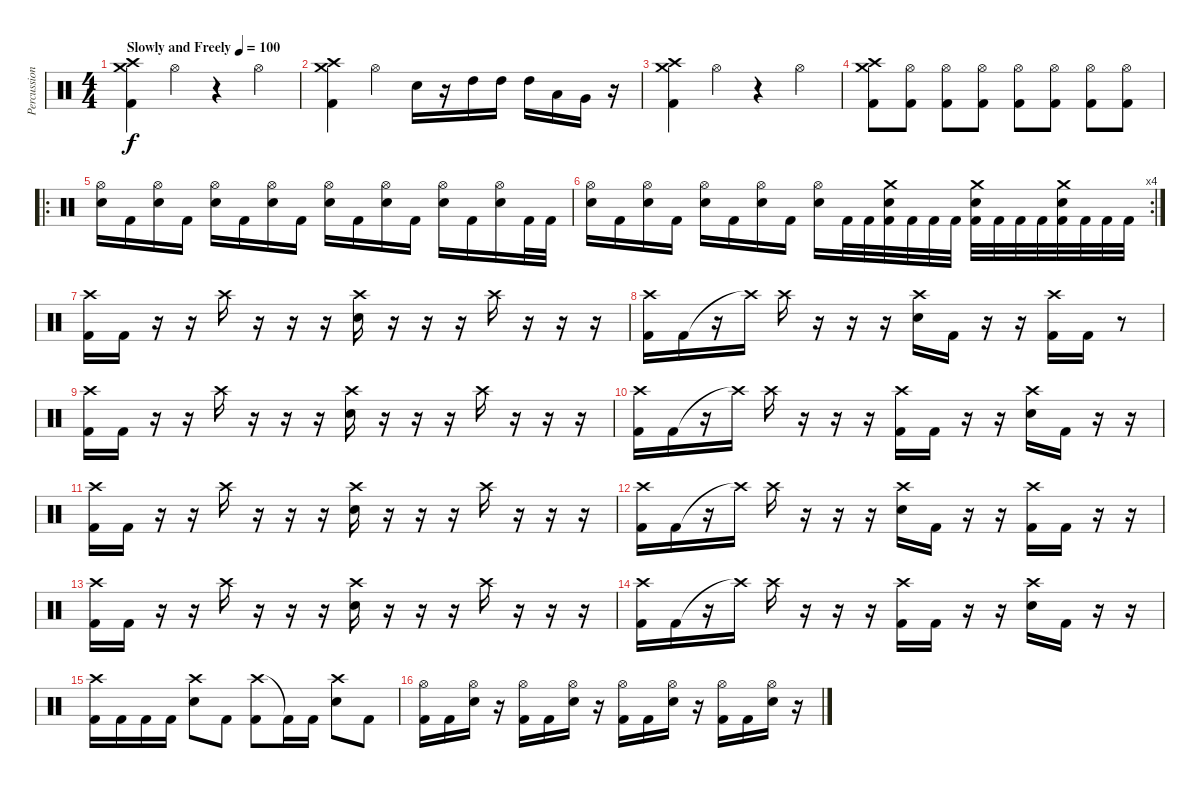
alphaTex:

\track ("Percussion" "Percussion") {instrument percussion}
\staff {score}
\articulation defaults
\ts (4 4)
\tempo (100 "Slowly and Freely")
\clef neutral
\ks c
("Crash medium (hit)" "Crash high (hit)" "Kick (hit) 2").4{dy f} "Hi-Hat (open)".4 r.4 "Hi-Hat (open)".4 |
("Crash medium (hit)" "Crash high (hit)" "Kick (hit) 2").4 "Hi-Hat (open)".4 "Snare (hit) 2".16 r.16 "High Tom (hit)".16 "High Tom (hit)".16 "High Tom (hit)".16 "Low Tom (hit)".16 "Very Low Tom (hit)".16 r.16 |
("Crash medium (hit)" "Crash high (hit)" "Kick (hit) 2").4 "Hi-Hat (open)".4 r.4 "Hi-Hat (open)".4 |
("Crash medium (hit)" "Crash high (hit)" "Kick (hit) 2").8 ("Hi-Hat (open)" "Kick (hit) 2").8 ("Hi-Hat (open)" "Kick (hit) 2").8 ("Hi-Hat (open)" "Kick (hit) 2").8 ("Hi-Hat (open)" "Kick (hit) 2").8 ("Hi-Hat (open)" "Kick (hit) 2").8 ("Hi-Hat (open)" "Kick (hit) 2").8 ("Hi-Hat (open)" "Kick (hit) 2").8 |
\ro
("Hi-Hat (open)" "Snare (hit) 2").16 "Kick (hit) 2".16 ("Hi-Hat (open)" "Snare (hit) 2").16 "Kick (hit) 2".16 ("Hi-Hat (open)" "Snare (hit) 2").16 "Kick (hit) 2".16 ("Hi-Hat (open)" "Snare (hit) 2").16 "Kick (hit) 2".16 ("Hi-Hat (open)" "Snare (hit) 2").16 "Kick (hit) 2".16 ("Hi-Hat (open)" "Snare (hit) 2").16 "Kick (hit) 2".16 ("Hi-Hat (open)" "Snare (hit) 2").16 "Kick (hit) 2".16 ("Hi-Hat (open)" "Snare (hit) 2").16 "Kick (hit) 2".32 "Kick (hit) 2".32 |
\rc 4
("Hi-Hat (open)" "Snare (hit) 2").16 "Kick (hit) 2".16 ("Hi-Hat (open)" "Snare (hit) 2").16 "Kick (hit) 2".16 ("Hi-Hat (open)" "Snare (hit) 2").16 "Kick (hit) 2".16 ("Hi-Hat (open)" "Snare (hit) 2").16 "Kick (hit) 2".16 ("Hi-Hat (open)" "Snare (hit) 2").16 "Kick (hit) 2".32 "Kick (hit) 2".32 ("Crash medium (hit)" "Snare (hit) 2" "Kick (hit) 2").32 "Kick (hit) 2".32 "Kick (hit) 2".32 "Kick (hit) 2".32 ("Crash medium (hit)" "Snare (hit) 2" "Kick (hit) 2").32 "Kick (hit) 2".32 "Kick (hit) 2".32 "Kick (hit) 2".32 ("Crash medium (hit)" "Snare (hit) 2" "Kick (hit) 2").32 "Kick (hit) 2".32 "Kick (hit) 2".32 "Kick (hit) 2".32 |
("Crash high (hit)" "Kick (hit) 2").16 "Kick (hit) 2".16 r.16 r.16 "Crash high (hit)".16 r.16 r.16 r.16 ("Crash high (hit)" "Snare (hit) 2").16 r.16 r.16 r.16 "Crash high (hit)".16 r.16 r.16 r.16 |
("Crash high (hit)" "Kick (hit) 2").16 "Kick (hit) 2".16 r.16 "Crash high (hit)"{t}.16 "Crash high (hit)".16 r.16 r.16 r.16 ("Crash high (hit)" "Snare (hit) 2").16 "Kick (hit) 2".16 r.16 r.16 ("Crash high (hit)" "Kick (hit) 2").16 "Kick (hit) 2".16 r.8 |
("Crash high (hit)" "Kick (hit) 2").16 "Kick (hit) 2".16 r.16 r.16 "Crash high (hit)".16 r.16 r.16 r.16 ("Crash high (hit)" "Snare (hit) 2").16 r.16 r.16 r.16 "Crash high (hit)".16 r.16 r.16 r.16 |
("Crash high (hit)" "Kick (hit) 2").16 "Kick (hit) 2".16 r.16 "Crash high (hit)"{t}.16 "Crash high (hit)".16 r.16 r.16 r.16 ("Crash high (hit)" "Kick (hit) 2").16 "Kick (hit) 2".16 r.16 r.16 ("Crash high (hit)" "Snare (hit) 2").16 "Kick (hit) 2".16 r.16 r.16 |
("Crash high (hit)" "Kick (hit) 2").16 "Kick (hit) 2".16 r.16 r.16 "Crash high (hit)".16 r.16 r.16 r.16 ("Crash high (hit)" "Snare (hit) 2").16 r.16 r.16 r.16 "Crash high (hit)".16 r.16 r.16 r.16 |
("Crash high (hit)" "Kick (hit) 2").16 "Kick (hit) 2".16 r.16 "Crash high (hit)"{t}.16 "Crash high (hit)".16 r.16 r.16 r.16 ("Crash high (hit)" "Snare (hit) 2").16 "Kick (hit) 2".16 r.16 r.16 ("Crash high (hit)" "Kick (hit) 2").16 "Kick (hit) 2".16 r.16 r.16 |
("Crash high (hit)" "Kick (hit) 2").16 "Kick (hit) 2".16 r.16 r.16 "Crash high (hit)".16 r.16 r.16 r.16 ("Crash high (hit)" "Snare (hit) 2").16 r.16 r.16 r.16 "Crash high (hit)".16 r.16 r.16 r.16 |
("Crash high (hit)" "Kick (hit) 2").16 "Kick (hit) 2".16 r.16 "Crash high (hit)"{t}.16 "Crash high (hit)".16 r.16 r.16 r.16 ("Crash high (hit)" "Kick (hit) 2").16 "Kick (hit) 2".16 r.16 r.16 ("Crash high (hit)" "Snare (hit) 2").16 "Kick (hit) 2".16 r.16 r.16 |
("Crash high (hit)" "Kick (hit) 2").16 "Kick (hit) 2".16 "Kick (hit) 2".16 "Kick (hit) 2".16 ("Crash high (hit)" "Snare (hit) 2").8 "Kick (hit) 2".8 ("Crash high (hit)" "Kick (hit) 2").8 "Kick (hit) 2"{t}.16 "Kick (hit) 2".16 ("Crash high (hit)" "Snare (hit) 2").8 "Kick (hit) 2".8 |
("Hi-Hat (open)" "Kick (hit) 2").16 "Kick (hit) 2".16 ("Hi-Hat (open)" "Snare (hit) 2").16 r.16 ("Hi-Hat (open)" "Kick (hit) 2").16 "Kick (hit) 2".16 ("Hi-Hat (open)" "Snare (hit) 2").16 r.16 ("Hi-Hat (open)" "Kick (hit) 2").16 "Kick (hit) 2".16 ("Hi-Hat (open)" "Snare (hit) 2").16 r.16 ("Hi-Hat (open)" "Kick (hit) 2").16 "Kick (hit) 2".16 ("Hi-Hat (open)" "Snare (hit) 2").16 r.16
